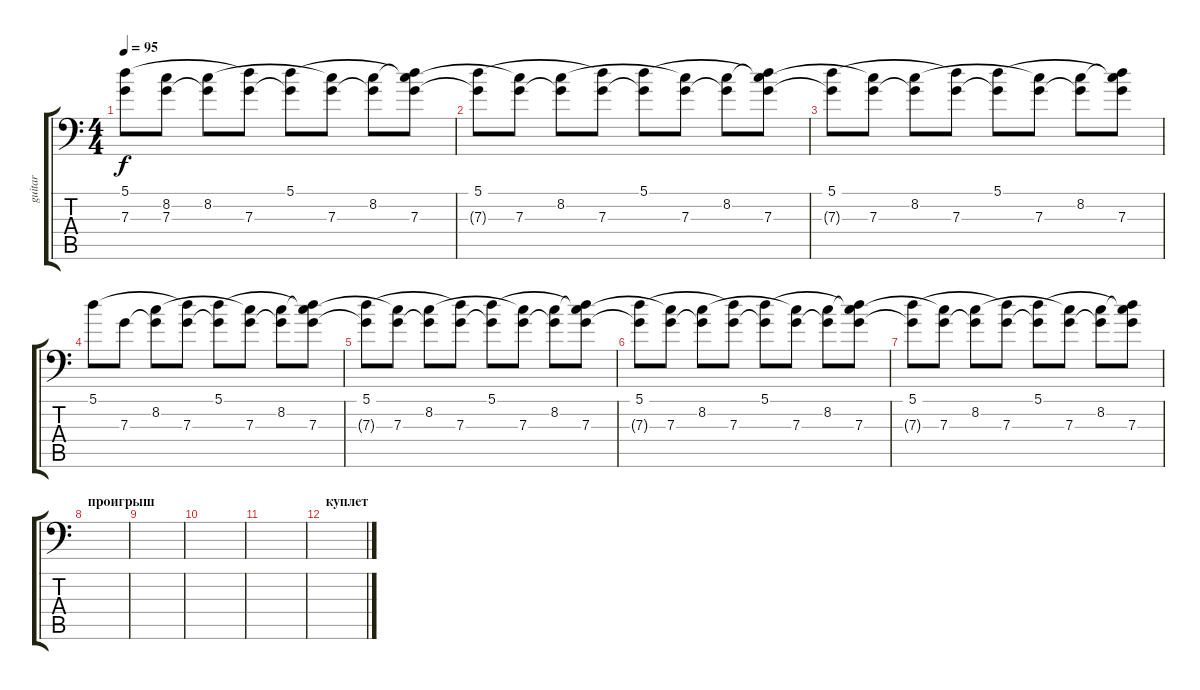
\track ("guitar" "guitar") {instrument electricguitarjazz}
\staff {score tabs}
\tuning (A3 E3 C3 G2 D2 G1) {hide}
\ts (4 4)
\tempo 95
\clef f4
\ks c
(5.1 7.3{t}).8{dy f} (8.2{t} 7.3).8 (8.2 7.3{t}).8 (5.1{t} 7.3).8 (5.1 7.3{t}).8 (8.2{t} 7.3).8 (8.2 7.3{t}).8 (5.1{t} 8.2{t} 7.3).8 |
(5.1 7.3{t}).8 (8.2{t} 7.3).8 (8.2 7.3{t}).8 (5.1{t} 7.3).8 (5.1 7.3{t}).8 (8.2{t} 7.3).8 (8.2 7.3{t}).8 (5.1{t} 8.2{t} 7.3).8 |
(5.1 7.3{t}).8 (8.2{t} 7.3).8 (8.2 7.3{t}).8 (5.1{t} 7.3).8 (5.1 7.3{t}).8 (8.2{t} 7.3).8 (8.2 7.3{t}).8 (5.1{t} 8.2{t} 7.3).8 |
5.1.8 7.3.8 (8.2 7.3{t}).8 (5.1{t} 7.3).8 (5.1 7.3{t}).8 (8.2{t} 7.3).8 (8.2 7.3{t}).8 (5.1{t} 8.2{t} 7.3).8 |
(5.1 7.3{t}).8 (8.2{t} 7.3).8 (8.2 7.3{t}).8 (5.1{t} 7.3).8 (5.1 7.3{t}).8 (8.2{t} 7.3).8 (8.2 7.3{t}).8 (5.1{t} 8.2{t} 7.3).8 |
(5.1 7.3{t}).8 (8.2{t} 7.3).8 (8.2 7.3{t}).8 (5.1{t} 7.3).8 (5.1 7.3{t}).8 (8.2{t} 7.3).8 (8.2 7.3{t}).8 (5.1{t} 8.2{t} 7.3).8 |
(5.1 7.3{t}).8 (8.2{t} 7.3).8 (8.2 7.3{t}).8 (5.1{t} 7.3).8 (5.1 7.3{t}).8 (8.2{t} 7.3).8 (8.2 7.3{t}).8 (5.1{t} 8.2{t} 7.3).8 |
\section ("" "проигрыш")
|
|
|
|
\section ("" "куплет")
